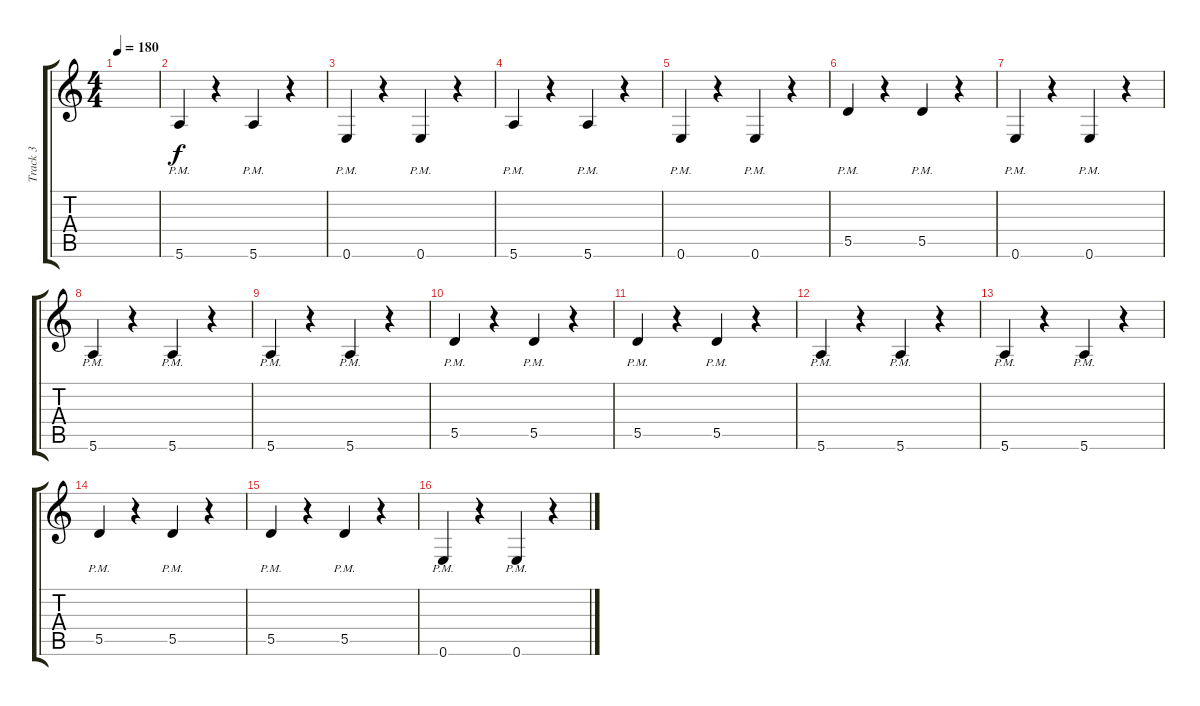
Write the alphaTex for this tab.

\track ("Track 3" "Track 3") {instrument overdrivenguitar}
\staff {score tabs}
\tuning (E4 B3 G3 D3 A2 E2) {hide}
\ts (4 4)
\tempo 180
\clef g2
\ks c
|
5.6{pm}.4{volume 4} r.4 5.6{pm}.4 r.4 |
0.6{pm}.4 r.4 0.6{pm}.4 r.4 |
5.6{pm}.4 r.4 5.6{pm}.4 r.4 |
0.6{pm}.4 r.4 0.6{pm}.4 r.4 |
5.5{pm}.4 r.4 5.5{pm}.4 r.4 |
0.6{pm}.4 r.4 0.6{pm}.4 r.4 |
5.6{pm}.4 r.4 5.6{pm}.4 r.4 |
5.6{pm}.4 r.4 5.6{pm}.4 r.4 |
5.5{pm}.4 r.4 5.5{pm}.4 r.4 |
5.5{pm}.4 r.4 5.5{pm}.4 r.4 |
5.6{pm}.4 r.4 5.6{pm}.4 r.4 |
5.6{pm}.4 r.4 5.6{pm}.4 r.4 |
5.5{pm}.4 r.4 5.5{pm}.4 r.4 |
5.5{pm}.4 r.4 5.5{pm}.4 r.4 |
0.6{pm}.4 r.4 0.6{pm}.4 r.4
